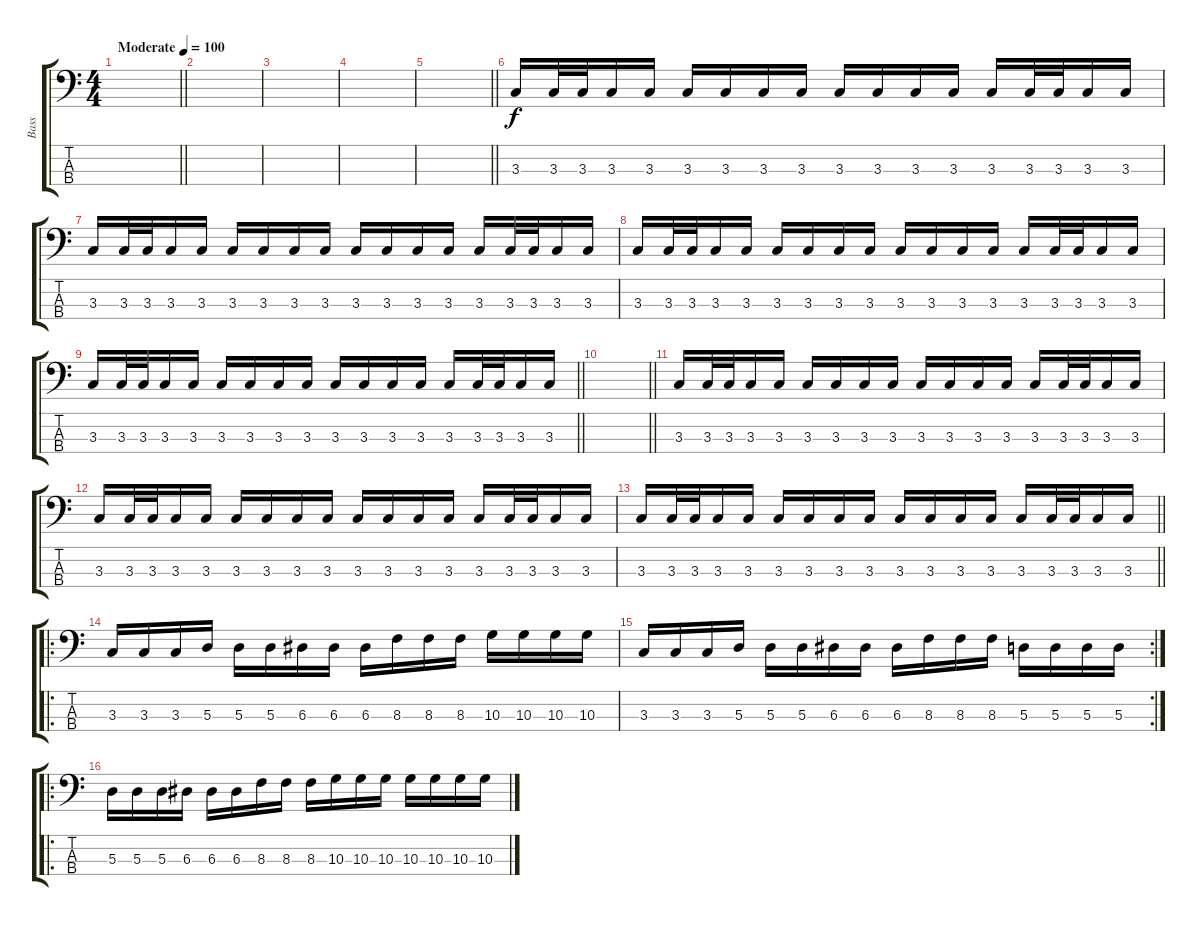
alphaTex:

\track ("Bass" "Bass") {instrument electricbassfinger}
\staff {score tabs}
\tuning (G2 D2 A1 E1) {hide}
\ts (4 4)
\tempo (100 "Moderate")
\clef f4
\barLineRight lightlight
\ks c
|
|
|
|
\barLineRight lightlight
|
3.3.16 3.3.32 3.3.32 3.3.16 3.3.16 3.3.16 3.3.16 3.3.16 3.3.16 3.3.16 3.3.16 3.3.16 3.3.16 3.3.16 3.3.32 3.3.32 3.3.16 3.3.16 |
3.3.16 3.3.32 3.3.32 3.3.16 3.3.16 3.3.16 3.3.16 3.3.16 3.3.16 3.3.16 3.3.16 3.3.16 3.3.16 3.3.16 3.3.32 3.3.32 3.3.16 3.3.16 |
3.3.16 3.3.32 3.3.32 3.3.16 3.3.16 3.3.16 3.3.16 3.3.16 3.3.16 3.3.16 3.3.16 3.3.16 3.3.16 3.3.16 3.3.32 3.3.32 3.3.16 3.3.16 |
\barLineRight lightlight
3.3.16 3.3.32 3.3.32 3.3.16 3.3.16 3.3.16 3.3.16 3.3.16 3.3.16 3.3.16 3.3.16 3.3.16 3.3.16 3.3.16 3.3.32 3.3.32 3.3.16 3.3.16 |
\barLineRight lightlight
|
3.3.16 3.3.32 3.3.32 3.3.16 3.3.16 3.3.16 3.3.16 3.3.16 3.3.16 3.3.16 3.3.16 3.3.16 3.3.16 3.3.16 3.3.32 3.3.32 3.3.16 3.3.16 |
3.3.16 3.3.32 3.3.32 3.3.16 3.3.16 3.3.16 3.3.16 3.3.16 3.3.16 3.3.16 3.3.16 3.3.16 3.3.16 3.3.16 3.3.32 3.3.32 3.3.16 3.3.16 |
\barLineRight lightlight
3.3.16 3.3.32 3.3.32 3.3.16 3.3.16 3.3.16 3.3.16 3.3.16 3.3.16 3.3.16 3.3.16 3.3.16 3.3.16 3.3.16 3.3.32 3.3.32 3.3.16 3.3.16 |
\ro
3.3.16 3.3.16 3.3.16 5.3.16 5.3.16 5.3.16 6.3.16 6.3.16 6.3.16 8.3.16 8.3.16 8.3.16 10.3.16 10.3.16 10.3.16 10.3.16 |
\rc 2
3.3.16 3.3.16 3.3.16 5.3.16 5.3.16 5.3.16 6.3.16 6.3.16 6.3.16 8.3.16 8.3.16 8.3.16 5.3.16 5.3.16 5.3.16 5.3.16 |
\ro
5.3.16 5.3.16 5.3.16 6.3.16 6.3.16 6.3.16 8.3.16 8.3.16 8.3.16 10.3.16 10.3.16 10.3.16 10.3.16 10.3.16 10.3.16 10.3.16
